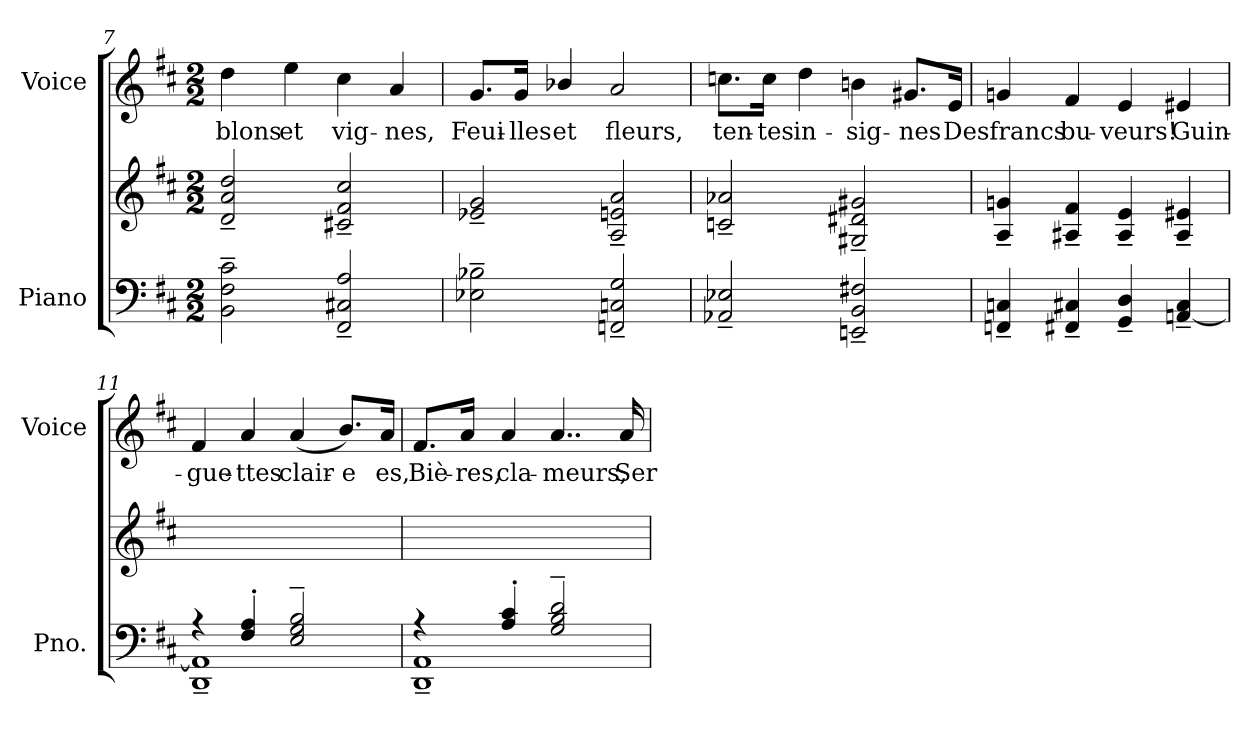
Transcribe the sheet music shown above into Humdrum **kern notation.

**kern	**kern	**kern	**text
*part2	*part2	*part1	*part1
*staff3	*staff2	*staff1	*staff1
*I"Piano	*	*I"Voice	*
*I'Pno.	*	*I'Voice	*
*clefF4	*clefG2	*clefG2	*
*k[f#c#]	*k[f#c#]	*k[f#c#]	*
*D:	*D:	*D:	*
*M2/2	*M2/2	*M2/2	*
=7	=7	=7	=7
!	!	!	!LO:LY:b:color=#000000
2BBi\~ 2F#i~ 2c#i~	2di/~ 2ai~ 2ddi~	4ddi\	-blons
!	!	!	!LO:LY:b:color=#000000
.	.	4eei\	et
!	!	!	!LO:LY:b:color=#000000
2FF#i/~ 2C#Xi~ 2Ai~	2c#Xi/~ 2f#i~ 2cc#i~	4cc#i\	vig-
!	!	!	!LO:LY:b:color=#000000
.	.	4ai/	-nes,
=8	=8	=8	=8
!	!	!	!LO:LY:b:color=#000000
2E-Xi\~ 2B-Xi~	2e-Xi/~ 2gi~	8.gi/L	Feui-
!	!	!	!LO:LY:b:color=#000000
.	.	16gi/Jk	-lles
!	!	!	!LO:LY:b:color=#000000
.	.	4b-Xi/	et
!	!	!	!LO:LY:b:color=#000000
2FFni/~ 2Cni~ 2Gi~	2Ai/~ 2eni~ 2ai~	2ai/	fleurs,
=9	=9	=9	=9
!	!	!	!LO:LY:b:color=#000000
2AA-Xi/~ 2E-Xi~	2cni/~ 2a-Xi~	8.ccni\L	ten-
!	!	!	!LO:LY:b:color=#000000
.	.	16cci\Jk	-tes
!	!	!	!LO:LY:b:color=#000000
.	.	4ddi\	in-
!	!	!	!LO:LY:b:color=#000000
2EEni/~ 2BBi~ 2F#Xi~	2G#Xi/~ 2d#Xi~ 2g#Xi~	4bni\	-sig-
!	!	!	!LO:LY:b:color=#000000
.	.	8.g#Xi/L	-nes
!	!	!	!LO:LY:b:color=#000000
.	.	16ei/Jk	Des
!!LO:LB:g=z
=10	=10	=10	=10
!	!	!	!LO:LY:b:color=#000000
4FFni/~ 4Cni~	4Ai/~ 4gni~	4gni/	francs
!	!	!	!LO:LY:b:color=#000000
4FF#Xi/~ 4C#Xi~	4A#Xi/~ 4f#i~	4f#i/	bu-
!	!	!	!LO:LY:b:color=#000000
4GGi/~ 4Di~	4A#i/~ 4ei~	4ei/	-veurs!
!	!	!	!LO:LY:b:color=#000000
[<4AAni/~ 4C#i~	4A#i/~ 4e#Xi~	4e#Xi/	Guin-
=11	=11	=11	=11
*^	*	*	*
!	!	!	!	!LO:LY:b:color=#000000
4r	1DDi~ 1AAi]~	1ryy	4f#i/	-gue-
!	!	!	!	!LO:LY:b:color=#000000
4F#i/' 4Ai'	.	.	4ai/	-ttes
!	!	!	!	!LO:LY:b:color=#000000
2Ei/~ 2Gi~ 2Bi~	.	.	(4ai/	clair-
!	!	!	!	!LO:LY:b:color=#000000
.	.	.	8.bi/L)	-e
!	!	!	!	!LO:LY:b:color=#000000
.	.	.	16ai/Jk	es,
=12	=12	=12	=12	=12
!	!	!	!	!LO:LY:b:color=#000000
4r	1DDi~ 1AAi~	1ryy	8.f#i/L	Biè-
!	!	!	!	!LO:LY:b:color=#000000
.	.	.	16ai/Jk	-res,
!	!	!	!	!LO:LY:b:color=#000000
4Ai/' 4c#i'	.	.	4ai/	cla-
!	!	!	!	!LO:LY:b:color=#000000
2Gi/~ 2Bi~ 2di~	.	.	4..ai/	-meurs,
!	!	!	!	!LO:LY:b:color=#000000
.	.	.	16ai/	Ser-
*v	*v	*	*	*
=	=	=	=
*-	*-	*-	*-
